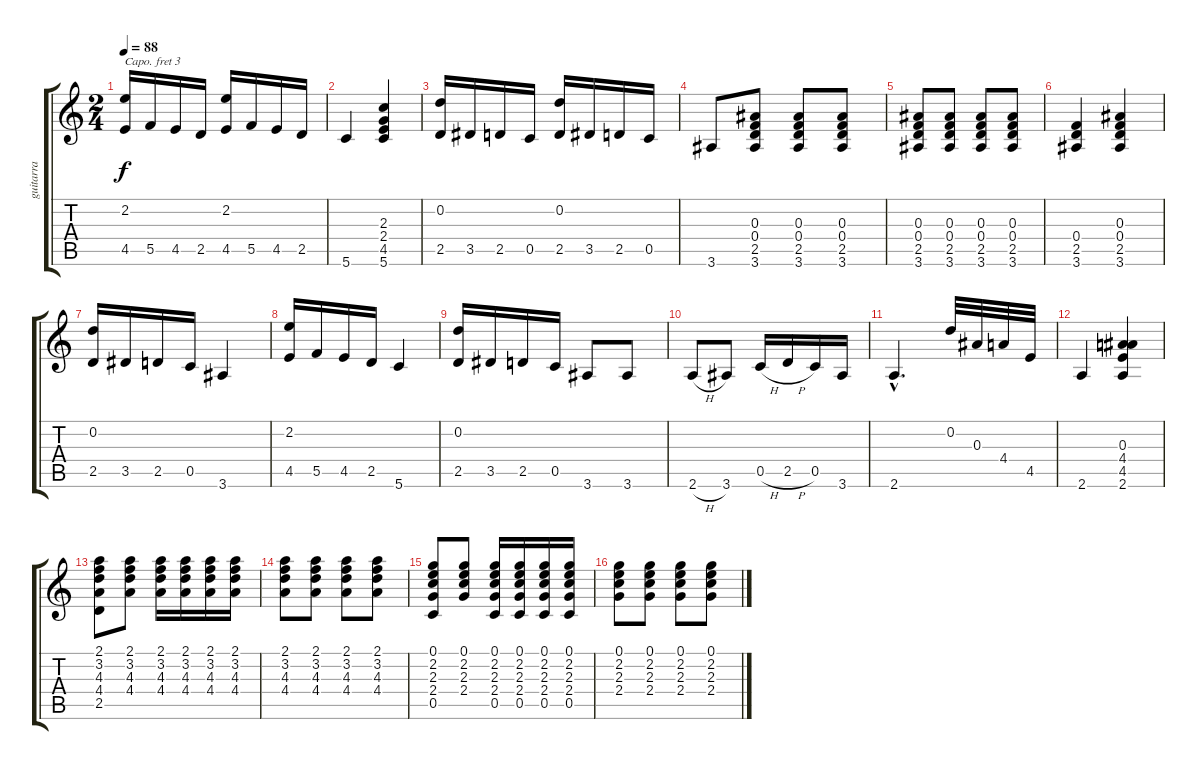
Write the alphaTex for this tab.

\track ("guitarra" "guitarra") {instrument acousticguitarnylon}
\staff {score tabs}
\capo 3
\tuning (E4 B3 G3 D3 A2 E2) {hide}
\ts (2 4)
\tempo 88
\clef g2
\ks c
(2.2 4.5).16{dy f} 5.5.16 4.5.16 2.5.16 (2.2 4.5).16 5.5.16 4.5.16 2.5.16 |
5.6.4 (2.3 2.4 4.5 5.6).4 |
(0.2 2.5).16 3.5.16 2.5.16 0.5.16 (0.2 2.5).16 3.5.16 2.5.16 0.5.16 |
3.6.8 (0.3 0.4 2.5 3.6).8 (0.3 0.4 2.5 3.6).8 (0.3 0.4 2.5 3.6).8 |
(0.3 0.4 2.5 3.6).8 (0.3 0.4 2.5 3.6).8 (0.3 0.4 2.5 3.6).8 (0.3 0.4 2.5 3.6).8 |
(0.4 2.5 3.6).4 (0.3 0.4 2.5 3.6).4 |
(0.2 2.5).16 3.5.16 2.5.16 0.5.16 3.6.4 |
(2.2 4.5).16 5.5.16 4.5.16 2.5.16 5.6.4 |
(0.2 2.5).16 3.5.16 2.5.16 0.5.16 3.6.8 3.6.8 |
2.6{h}.8 3.6.8 0.5{h}.16 2.5{h}.16 0.5.16 3.6.16 |
2.6{hac}.4{d} 0.2.32 0.3.32 4.4.32 4.5.32 |
2.6.4 (0.3 4.4 4.5 2.6).4 |
(2.1 3.2 4.3 4.4 2.5).8 (2.1 3.2 4.3 4.4).8 (2.1 3.2 4.3 4.4).16 (2.1 3.2 4.3 4.4).16 (2.1 3.2 4.3 4.4).16 (2.1 3.2 4.3 4.4).16 |
(2.1 3.2 4.3 4.4).8 (2.1 3.2 4.3 4.4).8 (2.1 3.2 4.3 4.4).8 (2.1 3.2 4.3 4.4).8 |
(0.1 2.2 2.3 2.4 0.5).8 (0.1 2.2 2.3 2.4).8 (0.1 2.2 2.3 2.4 0.5).16 (0.1 2.2 2.3 2.4 0.5).16 (0.1 2.2 2.3 2.4 0.5).16 (0.1 2.2 2.3 2.4 0.5).16 |
(0.1 2.2 2.3 2.4).8 (0.1 2.2 2.3 2.4).8 (0.1 2.2 2.3 2.4).8 (0.1 2.2 2.3 2.4).8
